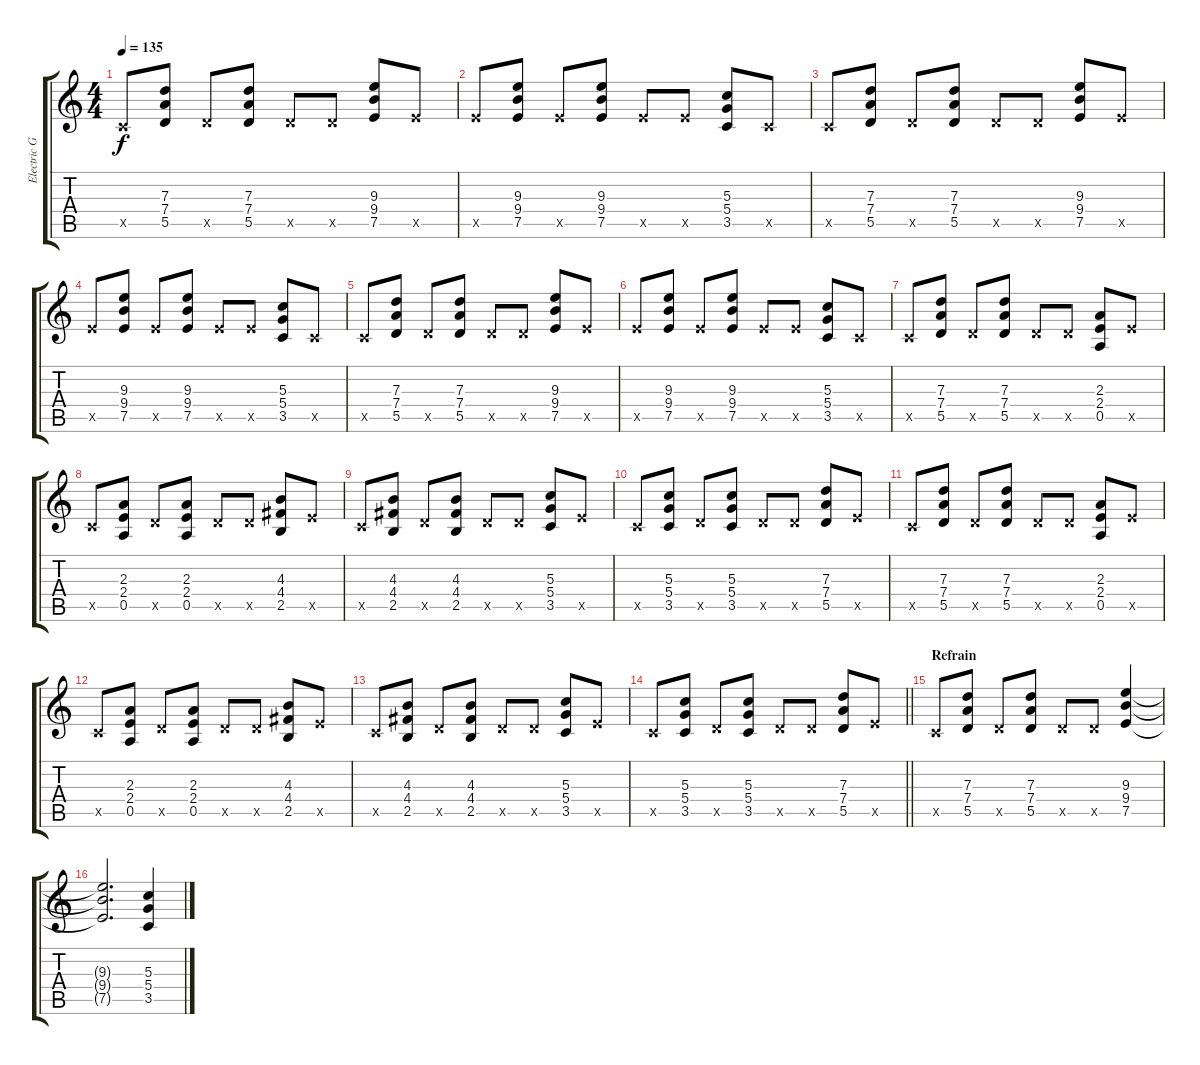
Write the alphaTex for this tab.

\track ("Electric Guitar I" "Electric G") {instrument distortionguitar}
\staff {score tabs}
\tuning (E4 B3 G3 D3 A2 E2) {hide}
\ts (4 4)
\tempo 135
\clef g2
\ks c
3.5{x}.8{dy f} (7.3 7.4 5.5).8 5.5{x}.8 (7.3 7.4 5.5).8 5.5{x}.8 5.5{x}.8 (9.3 9.4 7.5).8 7.5{x}.8 |
7.5{x}.8 (9.3 9.4 7.5).8 7.5{x}.8 (9.3 9.4 7.5).8 7.5{x}.8 7.5{x}.8 (5.3 5.4 3.5).8 3.5{x}.8 |
3.5{x}.8 (7.3 7.4 5.5).8 5.5{x}.8 (7.3 7.4 5.5).8 5.5{x}.8 5.5{x}.8 (9.3 9.4 7.5).8 7.5{x}.8 |
7.5{x}.8 (9.3 9.4 7.5).8 7.5{x}.8 (9.3 9.4 7.5).8 7.5{x}.8 7.5{x}.8 (5.3 5.4 3.5).8 3.5{x}.8 |
3.5{x}.8 (7.3 7.4 5.5).8 5.5{x}.8 (7.3 7.4 5.5).8 5.5{x}.8 5.5{x}.8 (9.3 9.4 7.5).8 7.5{x}.8 |
7.5{x}.8 (9.3 9.4 7.5).8 7.5{x}.8 (9.3 9.4 7.5).8 7.5{x}.8 7.5{x}.8 (5.3 5.4 3.5).8 3.5{x}.8 |
3.5{x}.8 (7.3 7.4 5.5).8 5.5{x}.8 (7.3 7.4 5.5).8 5.5{x}.8 5.5{x}.8 (2.3 2.4 0.5).8 7.5{x}.8 |
3.5{x}.8 (2.3 2.4 0.5).8 5.5{x}.8 (2.3 2.4 0.5).8 5.5{x}.8 5.5{x}.8 (4.3 4.4 2.5).8 7.5{x}.8 |
3.5{x}.8 (4.3 4.4 2.5).8 5.5{x}.8 (4.3 4.4 2.5).8 5.5{x}.8 5.5{x}.8 (5.3 5.4 3.5).8 7.5{x}.8 |
3.5{x}.8 (5.3 5.4 3.5).8 5.5{x}.8 (5.3 5.4 3.5).8 5.5{x}.8 5.5{x}.8 (7.3 7.4 5.5).8 7.5{x}.8 |
3.5{x}.8 (7.3 7.4 5.5).8 5.5{x}.8 (7.3 7.4 5.5).8 5.5{x}.8 5.5{x}.8 (2.3 2.4 0.5).8 7.5{x}.8 |
3.5{x}.8 (2.3 2.4 0.5).8 5.5{x}.8 (2.3 2.4 0.5).8 5.5{x}.8 5.5{x}.8 (4.3 4.4 2.5).8 7.5{x}.8 |
3.5{x}.8 (4.3 4.4 2.5).8 5.5{x}.8 (4.3 4.4 2.5).8 5.5{x}.8 5.5{x}.8 (5.3 5.4 3.5).8 7.5{x}.8 |
\barLineRight lightlight
3.5{x}.8 (5.3 5.4 3.5).8 5.5{x}.8 (5.3 5.4 3.5).8 5.5{x}.8 5.5{x}.8 (7.3 7.4 5.5).8 7.5{x}.8 |
\section ("" "Refrain")
3.5{x}.8 (7.3 7.4 5.5).8 5.5{x}.8 (7.3 7.4 5.5).8 5.5{x}.8 5.5{x}.8 (9.3 9.4 7.5).4 |
(9.3{t} 9.4{t} 7.5{t}).2{d} (5.3 5.4 3.5).4
